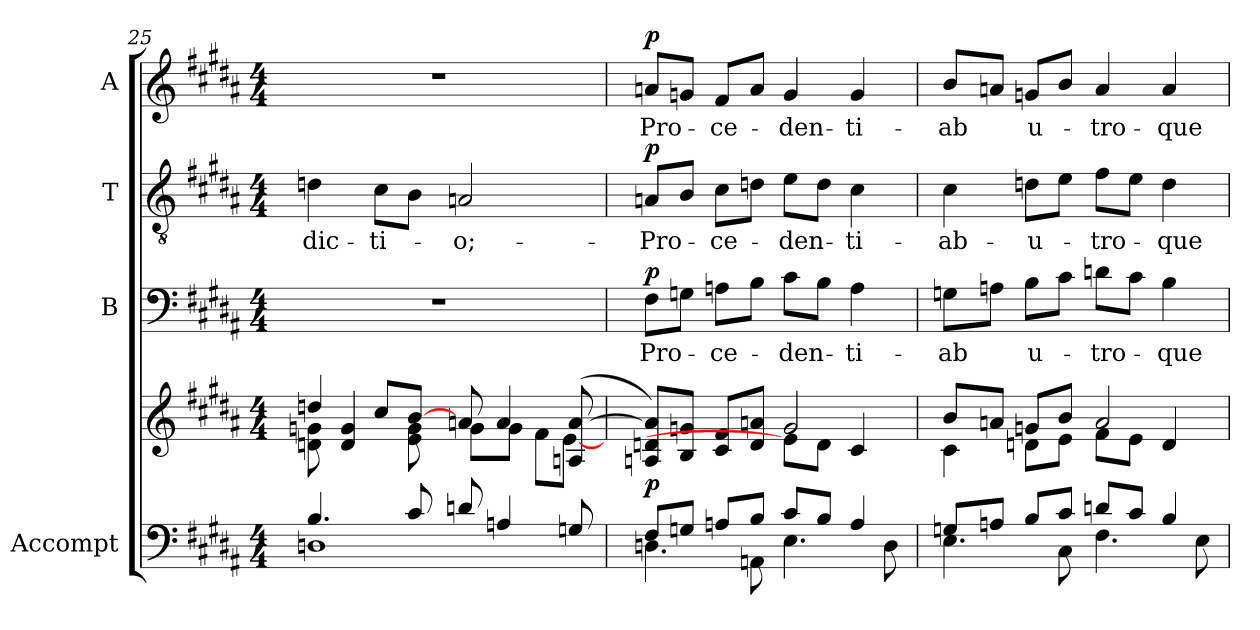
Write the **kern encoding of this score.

**kern	**kern	**dynam	**kern	**text	**dynam	**kern	**text	**dynam	**kern	**text	**dynam
*part4	*part4	*part4	*part3	*part3	*part3	*part2	*part2	*part2	*part1	*part1	*part1
*staff5	*staff4	*staff4/5	*staff3	*staff3	*staff3	*staff2	*staff2	*staff2	*staff1	*staff1	*staff1
*I"Accompt	*	*	*I"B	*	*	*I"T	*	*	*I"A	*	*
*	*	*	*I'B.	*	*	*I'T.	*	*	*	*	*
!!LO:PB:g=z
*clefF4	*clefG2	*	*clefF4	*	*	*clefGv2	*	*	*clefG2	*	*
*	*	*	*	*	*	*ITrd7c12	*	*	*	*	*
*k[f#c#g#d#a#]	*k[f#c#g#d#a#]	*	*k[f#c#g#d#a#]	*	*	*k[f#c#g#d#a#]	*	*	*k[f#c#g#d#a#]	*	*
*B:	*B:	*	*B:	*	*	*B:	*	*	*B:	*	*
*M4/4	*M4/4	*	*M4/4	*	*	*M4/4	*	*	*M4/4	*	*
=25	=25	=25	=25	=25	=25	=25	=25	=25	=25	=25	=25
*^	*^	*	*	*	*	*	*	*	*	*	*
!	!	!	!	!	!	!	!	!	!LO:LY:b:color=#000000	!	!	!	!
4.Bi/	1Dni	4ddni/	8dni\ 8gni	.	1r	.	.	4Dni\	-dic-	.	1r	.	.
.	.	.	4di/ 4gi	.	.	.	.	.	.	.	.	.	.
!	!	!	!	!	!	!	!	!	!LO:LY:b:color=#000000	!	!	!	!
.	.	8cc#i/L	.	.	.	.	.	8C#i\L	-ti-	.	.	.	.
8c#i/	.	[8bi/J	8ei\ 8gi	.	.	.	.	8BBi\J	.	.	.	.	.
!	!	!	!	!	!	!	!	!	!LO:LY:b:color=#000000	!	!	!	!
8dni/	.	8ani/	8gi\L	.	.	.	.	2AAni/	-o;-	.	.	.	.
4Ani/	.	4ai/	8gi\J	.	.	.	.	.	.	.	.	.	.
.	.	.	8f#i\L	.	.	.	.	.	.	.	.	.	.
8Gni/	.	(8Ani/ [8ai	[8ei\J	.	.	.	.	.	.	.	.	.	.
=26	=26	=26	=26	=26	=26	=26	=26	=26	=26	=26	=26	=26	=26
!	!	!	!	!	!	!LO:LY:b:color=#000000	!	!	!	!	!	!	!
!	!	!	!	!	!	!	!	!	!LO:LY:b:color=#000000	!	!	!	!
!	!	!	!	!	!	!	!	!	!	!	!	!LO:LY:b:color=#000000	!
8F#i/L	4.Dni\	8Ani/ 8dni/ 8ai]/L)	2ryy	p	8F#i\L	Pro-	p	8AAni/L	-Pro-	p	8ani/L	-Pro-	p
8Gni/J	.	8Bi/ 8gni/J	.	.	8Gni\J	.	.	8BBi/J	.	.	8gni/J	.	.
!	!	!	!	!	!	!LO:LY:b:color=#000000	!	!	!	!	!	!	!
!	!	!	!	!	!	!	!	!	!LO:LY:b:color=#000000	!	!	!	!
!	!	!	!	!	!	!	!	!	!	!	!	!LO:LY:b:color=#000000	!
8Ani/L	.	8c#i/ 8f#i/L	.	.	8Ani\L	-ce-	.	8C#i\L	-ce-	.	8f#i/L	-ce-	.
8Bi/J	8AAni\	8di/ 8ani/J	.	.	8Bi\J	.	.	8Dni\J	.	.	8ai/J	.	.
!	!	!	!	!	!	!LO:LY:b:color=#000000	!	!	!	!	!	!	!
!	!	!	!	!	!	!	!	!	!LO:LY:b:color=#000000	!	!	!	!
!	!	!	!	!	!	!	!	!	!	!	!	!LO:LY:b:color=#000000	!
8c#i/L	4.Ei\	2gi/	8ei\L]	.	8c#i\L	-den-	.	8Ei\L	-den-	.	4gi/	-den-	.
8Bi/J	.	.	8di\J	.	8Bi\J	.	.	8Di\J	.	.	.	.	.
!	!	!	!	!	!	!LO:LY:b:color=#000000	!	!	!	!	!	!	!
!	!	!	!	!	!	!	!	!	!LO:LY:b:color=#000000	!	!	!	!
!	!	!	!	!	!	!	!	!	!	!	!	!LO:LY:b:color=#000000	!
4Ai/	.	.	4c#i/	.	4Ai\	-ti-	.	4C#i\	-ti-	.	4gi/	-ti-	.
.	8Di\	.	.	.	.	.	.	.	.	.	.	.	.
=27	=27	=27	=27	=27	=27	=27	=27	=27	=27	=27	=27	=27	=27
!	!	!	!	!	!	!LO:LY:b:color=#000000	!	!	!	!	!	!	!
!	!	!	!	!	!	!	!	!	!LO:LY:b:color=#000000	!	!	!	!
!	!	!	!	!	!	!	!	!	!	!	!	!LO:LY:b:color=#000000	!
8Gni/L	4.Ei\	8bi/L	4c#i\	.	8Gni\L	-ab	.	4C#i\	-ab-	.	8bi/L	-ab	.
8Ani/J	.	8ani/J	.	.	8Ani\J	.	.	.	.	.	8ani/J	.	.
!	!	!	!	!	!	!LO:LY:b:color=#000000	!	!	!	!	!	!	!
!	!	!	!	!	!	!	!	!	!LO:LY:b:color=#000000	!	!	!	!
!	!	!	!	!	!	!	!	!	!	!	!	!LO:LY:b:color=#000000	!
8Bi/L	.	8gni/L	8dni\L	.	8Bi\L	u-	.	8Dni\L	-u-	.	8gni/L	u-	.
8c#i/J	8C#i\	8bi/J	8ei\J	.	8c#i\J	.	.	8Ei\J	.	.	8bi/J	.	.
!	!	!	!	!	!	!LO:LY:b:color=#000000	!	!	!	!	!	!	!
!	!	!	!	!	!	!	!	!	!LO:LY:b:color=#000000	!	!	!	!
!	!	!	!	!	!	!	!	!	!	!	!	!LO:LY:b:color=#000000	!
8dni/L	4.F#i\	2ai/	8f#i\L	.	8dni\L	-tro-	.	8F#i\L	-tro-	.	4ai/	-tro-	.
8c#i/J	.	.	8ei\J	.	8c#i\J	.	.	8Ei\J	.	.	.	.	.
!	!	!	!	!	!	!LO:LY:b:color=#000000	!	!	!	!	!	!	!
!	!	!	!	!	!	!	!	!	!LO:LY:b:color=#000000	!	!	!	!
!	!	!	!	!	!	!	!	!	!	!	!	!LO:LY:b:color=#000000	!
4Bi/	.	.	4di/	.	4Bi\	-que-	.	4Di\	-que-	.	4ai/	-que-	.
.	8Ei\	.	.	.	.	.	.	.	.	.	.	.	.
*v	*v	*	*	*	*	*	*	*	*	*	*	*	*
*	*v	*v	*	*	*	*	*	*	*	*	*	*
=	=	=	=	=	=	=	=	=	=	=	=
*-	*-	*-	*-	*-	*-	*-	*-	*-	*-	*-	*-
